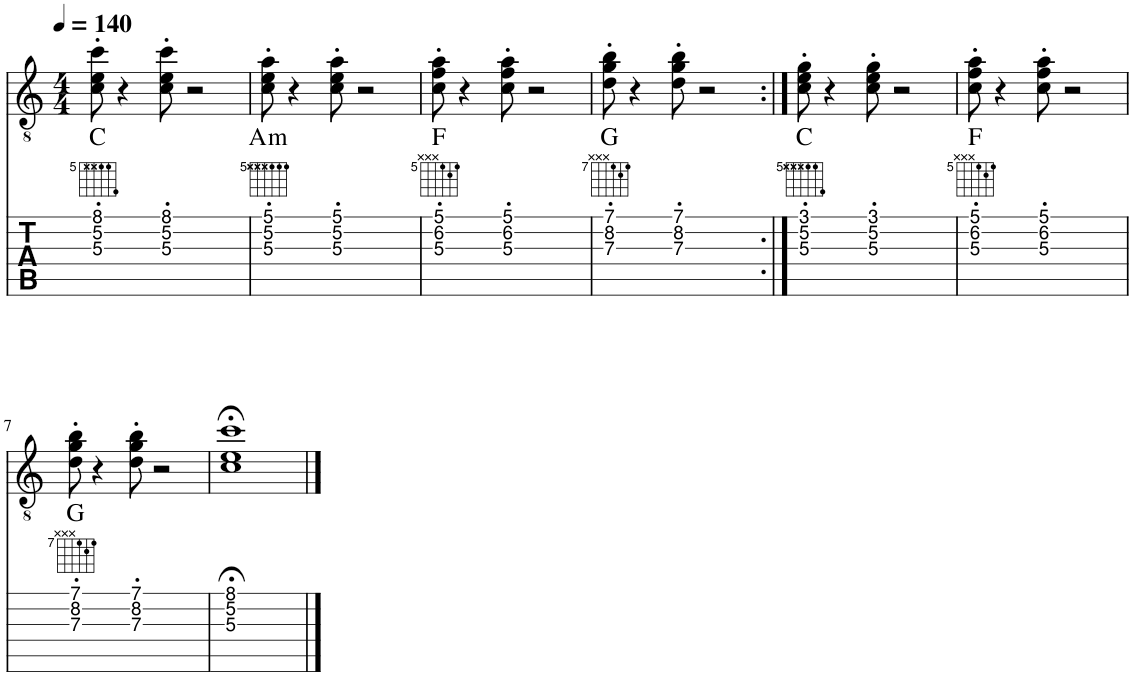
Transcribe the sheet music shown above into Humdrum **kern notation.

**kern	**kern	**harte
*part1	*part1	*part1
*staff2	*staff1	*
*I"Guitare électrique	*	*
*I'Guit. El.	*	*
*stria6	*	*
*	*clefGv2	*
*k[]	*k[]	*
*M4/4	*M4/4	*
*MM140	*MM140	*
=1	=1	=1
8c' 8e' 8cc'	8c\' 8e\' 8cc\'	C:maj
4r	4r	.
8c' 8e' 8cc'	8c\' 8e\' 8cc\'	.
2r	2r	.
=2	=2	=2
!	!	!LO:H:kt=m
8c' 8e' 8a'	8c\' 8e\' 8a\'	A:min
4r	4r	.
8c' 8e' 8a'	8c\' 8e\' 8a\'	.
2r	2r	.
=3	=3	=3
8c' 8f' 8a'	8c\' 8f\' 8a\'	F:maj
4r	4r	.
8c' 8f' 8a'	8c\' 8f\' 8a\'	.
2r	2r	.
=4	=4	=4
8d' 8g' 8b'	8d\' 8g\' 8b\'	G:maj
4r	4r	.
8d' 8g' 8b'	8d\' 8g\' 8b\'	.
2r	2r	.
=5:|!	=5:|!	=5:|!
8c' 8e' 8g'	8c\' 8e\' 8g\'	C:maj
4r	4r	.
8c' 8e' 8g'	8c\' 8e\' 8g\'	.
2r	2r	.
=6	=6	=6
8c' 8f' 8a'	8c\' 8f\' 8a\'	F:maj
4r	4r	.
8c' 8f' 8a'	8c\' 8f\' 8a\'	.
2r	2r	.
!!LO:LB:g=z
=7	=7	=7
8d' 8g' 8b'	8d\' 8g\' 8b\'	G:maj
4r	4r	.
8d' 8g' 8b'	8d\' 8g\' 8b\'	.
2r	2r	.
=8	=8	=8
1c;< 1e;< 1cc;<	1c;< 1e;< 1cc;<	.
==	==	==
*-	*-	*-
